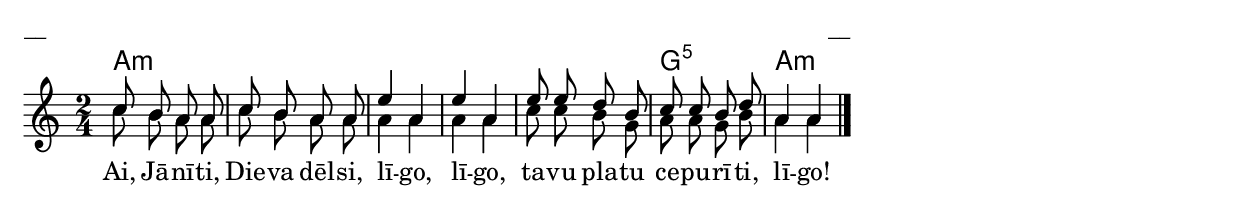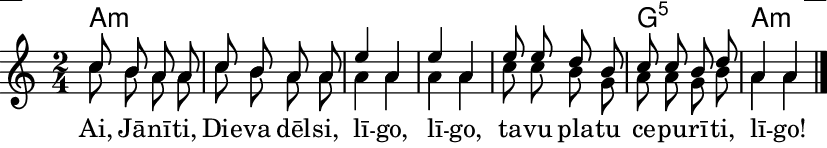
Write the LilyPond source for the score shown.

\version "2.13.18"
#(ly:set-option 'crop #t)

%\header {
%    title = "Ai, Jānīti, Dieva dēls"
%}
\paper {
line-width = 14\cm
left-margin = 0.4\cm
between-system-padding = 0.1\cm
between-system-space = 0.1\cm
}
\layout {
indent = #0
ragged-last = ##f
}


voiceA = \transpose d a { \relative c' {
\clef "treble"
\key d \minor
\time 2/4
f8 e d d | f8 e d d | a'4 d, | a'4 d, |
a'8 a g e | f f e g | d4 d 
\bar "|."
} }

lyricA = \lyricmode {
Ai, Jā -- nī -- ti, Die -- va dēl -- si, lī -- go, lī -- go, 
ta -- vu pla -- tu ce -- pu -- rī -- ti, lī -- go!
}

voiceB = \transpose d a {\relative c' {
\clef "treble"
\key d \minor
\time 2/4
f8 e d d | f8 e d d | d4 d | d4 d |
f8 f e c | d d c e | d4 d 
\bar "|."
} }

chordsA = \chordmode {
\time 2/4
a2:m | a2:m | a2:m | a2:m | a2:m |
g2:5 | a2:m |
}

fullScore = <<
\new ChordNames { 
\set chordChanges = ##t
\chordsA 
}
\new Staff {
<<
\new Voice = "voiceA" { \voiceOne \autoBeamOff \voiceA }
\new Lyrics \lyricsto "voiceA" \lyricA
\new Voice = "voiceB" { \voiceTwo \autoBeamOff \voiceB }
>>
}
>>

\score {
\fullScore
\header { piece = "__" opus = "__" }
}
\markup { \with-color #(x11-color 'white) \sans \smaller "__" }
\score {
\unfoldRepeats
\fullScore
\midi {
\context { \Staff \remove "Staff_performer" }
\context { \Voice \consists "Staff_performer" }
}
}


